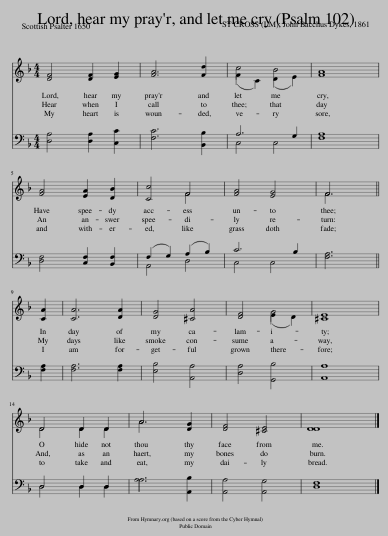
X:1
%%score ( 1 2 ) ( 3 4 )
L:1/8
M:4/4
I:linebreak $
K:F
V:1 treble
V:2 treble
V:3 bass
V:4 bass
V:1
 [DF]4 [DF]2 [EG]2 | [FA]6 [Fd]2 | (F2 C2) (D2 E2) | [FA]8 |$ [FA]4 [EA]2 [DB]2 | %5
 [Cc]4 F4 | [FA]4 [EG]4 | F6 ||$ [CA]2 | [CA]6 [DA]2 | %10
 [DG]4 [^CA]4 | [DF]4 (E2 D2) | [^CE]8 |$ D4 D2 D2 | A6 [DG]2 | %15
 [DF]4 [^CE]4 | D8 |] %17
V:2
 x8 | x8 | c4 B4 | x8 |$ x8 | %5
 x4 F4 | x8 | F6 ||$ x2 | x8 | %10
 x8 | x4 G4 | x8 |$ D4 D2 D2 | A6 x2 | %15
 x8 | D8 |] %17
V:3
 [D,A,]4 [D,A,]2 [C,C]2 | [F,C]6 B,,2 | A,6 G,2 | [F,A,]8 |$ [D,F,]4 [C,F,]2 [B,,F,]2 | %5
 (F,2 G,2) (A,2 B,2) | C6 B,2 | [F,A,]6 ||$ [F,A,]2 | [F,A,]6 [F,A,]2 | %10
 [E,B,]4 [A,,A,]4 | [D,A,]4 [G,,B,]4 | [A,,A,]8 |$ D,4 D,2 D,2 | A,6 [A,,B,]2 | %15
 [A,,A,]4 [A,,G,]4 | [D,F,]8 |] %17
V:4
 x8 | x6 B,2 | C,4 C,4 | x8 |$ x8 | %5
 A,,4 D,4 | C,4 C,4 | x6 ||$ x2 | x8 | %10
 x8 | x8 | x8 |$ D,4 D,2 D,2 | A,6 x2 | %15
 x8 | x8 |] %17
